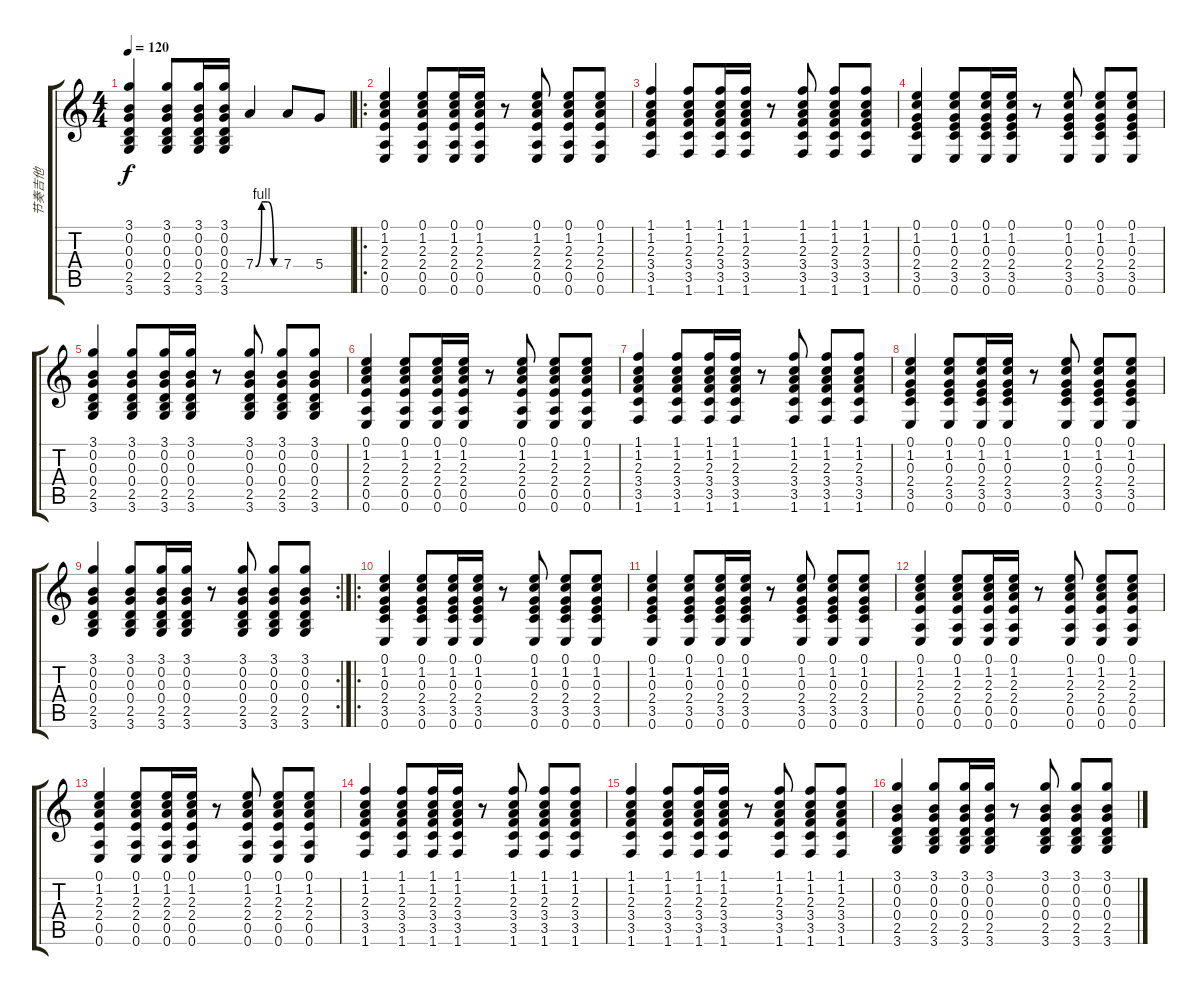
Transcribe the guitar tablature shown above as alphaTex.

\track ("节奏吉他" "节奏吉他") {instrument acousticguitarsteel}
\staff {score tabs}
\tuning (E4 B3 G3 D3 A2 E2) {hide}
\ts (4 4)
\tempo 120
\clef g2
\ks c
(3.1 0.2 0.3 0.4 2.5 3.6).4{dy f} (3.1 0.2 0.3 0.4 2.5 3.6).8 (3.1 0.2 0.3 0.4 2.5 3.6).16 (3.1 0.2 0.3 0.4 2.5 3.6).16 7.4{be (custom 0 0 15 4 30 4 45 0 60 0)}.4 7.4.8 5.4.8 |
\ro
(0.1 1.2 2.3 2.4 0.5 0.6).4 (0.1 1.2 2.3 2.4 0.5 0.6).8 (0.1 1.2 2.3 2.4 0.5 0.6).16 (0.1 1.2 2.3 2.4 0.5 0.6).16 r.8 (0.1 1.2 2.3 2.4 0.5 0.6).8 (0.1 1.2 2.3 2.4 0.5 0.6).8 (0.1 1.2 2.3 2.4 0.5 0.6).8 |
(1.1 1.2 2.3 3.4 3.5 1.6).4 (1.1 1.2 2.3 3.4 3.5 1.6).8 (1.1 1.2 2.3 3.4 3.5 1.6).16 (1.1 1.2 2.3 3.4 3.5 1.6).16 r.8 (1.1 1.2 2.3 3.4 3.5 1.6).8 (1.1 1.2 2.3 3.4 3.5 1.6).8 (1.1 1.2 2.3 3.4 3.5 1.6).8 |
(0.1 1.2 0.3 2.4 3.5 0.6).4 (0.1 1.2 0.3 2.4 3.5 0.6).8 (0.1 1.2 0.3 2.4 3.5 0.6).16 (0.1 1.2 0.3 2.4 3.5 0.6).16 r.8 (0.1 1.2 0.3 2.4 3.5 0.6).8 (0.1 1.2 0.3 2.4 3.5 0.6).8 (0.1 1.2 0.3 2.4 3.5 0.6).8 |
(3.1 0.2 0.3 0.4 2.5 3.6).4 (3.1 0.2 0.3 0.4 2.5 3.6).8 (3.1 0.2 0.3 0.4 2.5 3.6).16 (3.1 0.2 0.3 0.4 2.5 3.6).16 r.8 (3.1 0.2 0.3 0.4 2.5 3.6).8 (3.1 0.2 0.3 0.4 2.5 3.6).8 (3.1 0.2 0.3 0.4 2.5 3.6).8 |
(0.1 1.2 2.3 2.4 0.5 0.6).4 (0.1 1.2 2.3 2.4 0.5 0.6).8 (0.1 1.2 2.3 2.4 0.5 0.6).16 (0.1 1.2 2.3 2.4 0.5 0.6).16 r.8 (0.1 1.2 2.3 2.4 0.5 0.6).8 (0.1 1.2 2.3 2.4 0.5 0.6).8 (0.1 1.2 2.3 2.4 0.5 0.6).8 |
(1.1 1.2 2.3 3.4 3.5 1.6).4 (1.1 1.2 2.3 3.4 3.5 1.6).8 (1.1 1.2 2.3 3.4 3.5 1.6).16 (1.1 1.2 2.3 3.4 3.5 1.6).16 r.8 (1.1 1.2 2.3 3.4 3.5 1.6).8 (1.1 1.2 2.3 3.4 3.5 1.6).8 (1.1 1.2 2.3 3.4 3.5 1.6).8 |
(0.1 1.2 0.3 2.4 3.5 0.6).4 (0.1 1.2 0.3 2.4 3.5 0.6).8 (0.1 1.2 0.3 2.4 3.5 0.6).16 (0.1 1.2 0.3 2.4 3.5 0.6).16 r.8 (0.1 1.2 0.3 2.4 3.5 0.6).8 (0.1 1.2 0.3 2.4 3.5 0.6).8 (0.1 1.2 0.3 2.4 3.5 0.6).8 |
\rc 2
(3.1 0.2 0.3 0.4 2.5 3.6).4 (3.1 0.2 0.3 0.4 2.5 3.6).8 (3.1 0.2 0.3 0.4 2.5 3.6).16 (3.1 0.2 0.3 0.4 2.5 3.6).16 r.8 (3.1 0.2 0.3 0.4 2.5 3.6).8 (3.1 0.2 0.3 0.4 2.5 3.6).8 (3.1 0.2 0.3 0.4 2.5 3.6).8 |
\ro
(0.1 1.2 0.3 2.4 3.5 0.6).4 (0.1 1.2 0.3 2.4 3.5 0.6).8 (0.1 1.2 0.3 2.4 3.5 0.6).16 (0.1 1.2 0.3 2.4 3.5 0.6).16 r.8 (0.1 1.2 0.3 2.4 3.5 0.6).8 (0.1 1.2 0.3 2.4 3.5 0.6).8 (0.1 1.2 0.3 2.4 3.5 0.6).8 |
(0.1 1.2 0.3 2.4 3.5 0.6).4 (0.1 1.2 0.3 2.4 3.5 0.6).8 (0.1 1.2 0.3 2.4 3.5 0.6).16 (0.1 1.2 0.3 2.4 3.5 0.6).16 r.8 (0.1 1.2 0.3 2.4 3.5 0.6).8 (0.1 1.2 0.3 2.4 3.5 0.6).8 (0.1 1.2 0.3 2.4 3.5 0.6).8 |
(0.1 1.2 2.3 2.4 0.5 0.6).4 (0.1 1.2 2.3 2.4 0.5 0.6).8 (0.1 1.2 2.3 2.4 0.5 0.6).16 (0.1 1.2 2.3 2.4 0.5 0.6).16 r.8 (0.1 1.2 2.3 2.4 0.5 0.6).8 (0.1 1.2 2.3 2.4 0.5 0.6).8 (0.1 1.2 2.3 2.4 0.5 0.6).8 |
(0.1 1.2 2.3 2.4 0.5 0.6).4 (0.1 1.2 2.3 2.4 0.5 0.6).8 (0.1 1.2 2.3 2.4 0.5 0.6).16 (0.1 1.2 2.3 2.4 0.5 0.6).16 r.8 (0.1 1.2 2.3 2.4 0.5 0.6).8 (0.1 1.2 2.3 2.4 0.5 0.6).8 (0.1 1.2 2.3 2.4 0.5 0.6).8 |
(1.1 1.2 2.3 3.4 3.5 1.6).4 (1.1 1.2 2.3 3.4 3.5 1.6).8 (1.1 1.2 2.3 3.4 3.5 1.6).16 (1.1 1.2 2.3 3.4 3.5 1.6).16 r.8 (1.1 1.2 2.3 3.4 3.5 1.6).8 (1.1 1.2 2.3 3.4 3.5 1.6).8 (1.1 1.2 2.3 3.4 3.5 1.6).8 |
(1.1 1.2 2.3 3.4 3.5 1.6).4 (1.1 1.2 2.3 3.4 3.5 1.6).8 (1.1 1.2 2.3 3.4 3.5 1.6).16 (1.1 1.2 2.3 3.4 3.5 1.6).16 r.8 (1.1 1.2 2.3 3.4 3.5 1.6).8 (1.1 1.2 2.3 3.4 3.5 1.6).8 (1.1 1.2 2.3 3.4 3.5 1.6).8 |
(3.1 0.2 0.3 0.4 2.5 3.6).4 (3.1 0.2 0.3 0.4 2.5 3.6).8 (3.1 0.2 0.3 0.4 2.5 3.6).16 (3.1 0.2 0.3 0.4 2.5 3.6).16 r.8 (3.1 0.2 0.3 0.4 2.5 3.6).8 (3.1 0.2 0.3 0.4 2.5 3.6).8 (3.1 0.2 0.3 0.4 2.5 3.6).8
